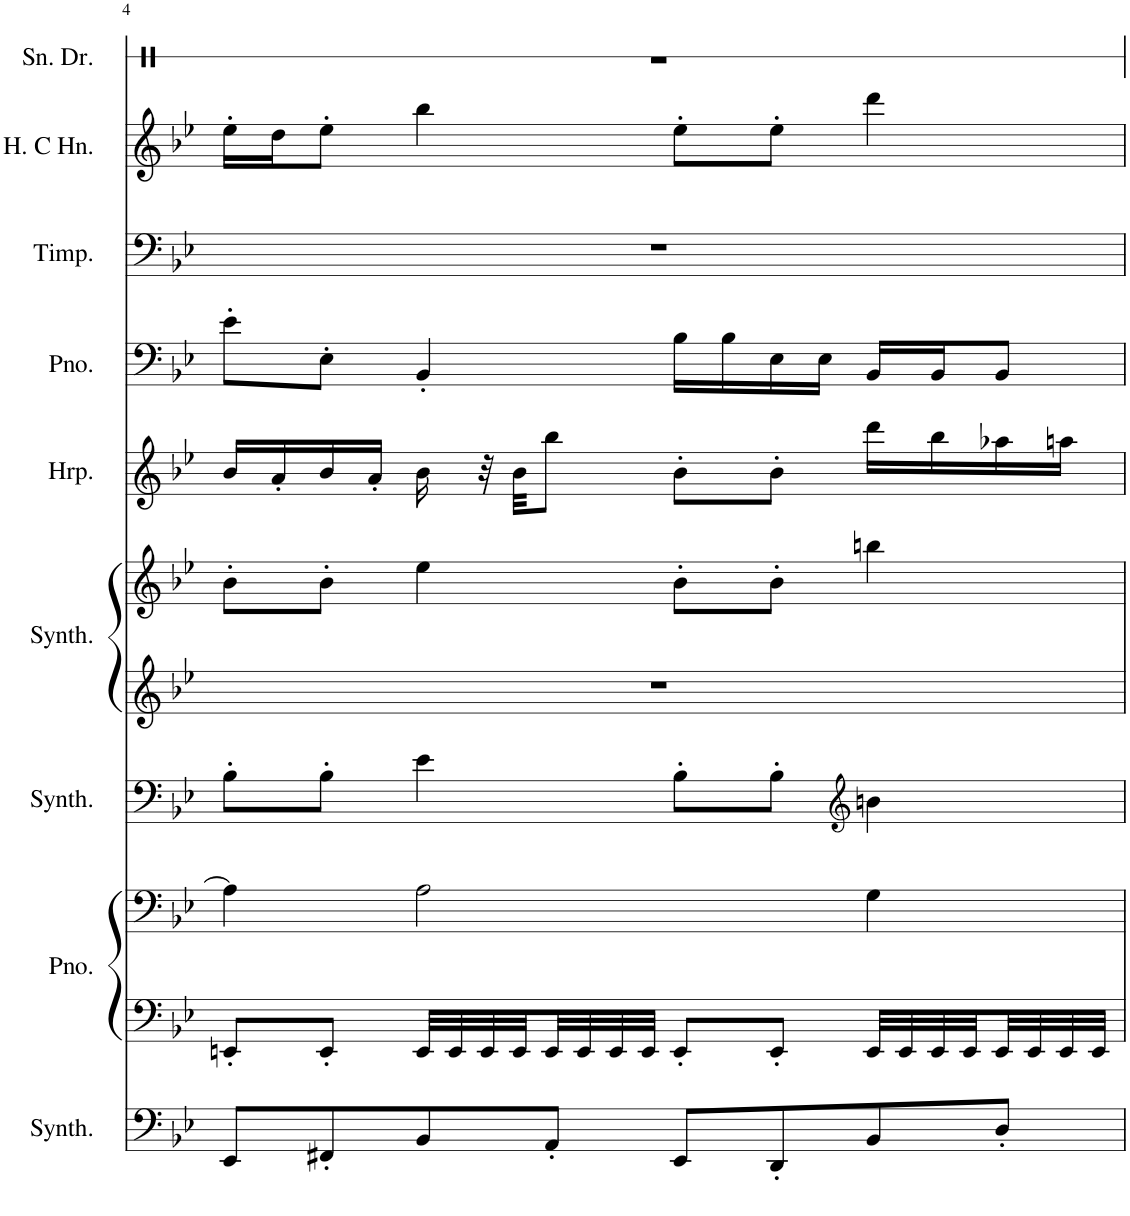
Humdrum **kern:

**kern	**kern	**kern	**kern	**kern	**kern	**kern	**kern	**kern	**kern	**kern
*part9	*part8	*part8	*part7	*part6	*part6	*part5	*part4	*part3	*part2	*part1
*staff11	*staff10	*staff9	*staff8	*staff7	*staff6	*staff5	*staff4	*staff3	*staff2	*staff1
*I"Saw Synthesizer	*I"Piano	*	*I"Effect Synthesizer	*I"Square Synthesizer	*	*I"Harp	*I"Piano	*I"Timpani	*I"High C Horn	*I"Snare Drum
*I'Synth.	*I'Pno.	*	*I'Synth.	*I'Synth.	*	*I'Hrp.	*I'Pno.	*I'Timp.	*I'H. C Hn.	*I'Sn. Dr.
!!LO:PB:g=z
*clefF4	*clefF4	*clefF4	*clefF4	*clefG2	*clefG2	*clefG2	*clefF4	*clefF4	*clefG2	*clefX
*	*	*	*	*	*	*	*	*	*Trd7c12	*
*k[b-e-]	*k[b-e-]	*k[b-e-]	*k[b-e-]	*k[b-e-]	*k[b-e-]	*k[b-e-]	*k[b-e-]	*k[b-e-]	*k[b-e-]	*k[b-e-]
*M4/4	*M4/4	*M4/4	*M4/4	*M4/4	*M4/4	*M4/4	*M4/4	*M4/4	*M4/4	*M4/4
=4	=4	=4	=4	=4	=4	=4	=4	=4	=4	=4
8EE-/L	8EEn'/L	4A\]	8B-'\L	1r	8b-'\L	16b-/LL	8e-'\L	1r	16ee-'\LL	1r
.	.	.	.	.	.	16a'/	.	.	16dd\J	.
8FF#X'/	8EE'/J	.	8B-'\J	.	8b-'\J	16b-/	8E-'\J	.	8ee-'\J	.
.	.	.	.	.	.	16a'/JJ	.	.	.	.
8BB-/	32EE/LLL	2A\	4e-\	.	4ee-\	16b-\	4BB-'/	.	4bb-\	.
.	32EE/	.	.	.	.	.	.	.	.	.
.	32EE/	.	.	.	.	32r	.	.	.	.
.	32EE/	.	.	.	.	32b-\KKL	.	.	.	.
8AA'/J	32EE/	.	.	.	.	8bb-\J	.	.	.	.
.	32EE/	.	.	.	.	.	.	.	.	.
.	32EE/	.	.	.	.	.	.	.	.	.
.	32EE/JJJ	.	.	.	.	.	.	.	.	.
8EE-/L	8EE'/L	.	8B-'\L	.	8b-'\L	8b-'\L	16B-\LL	.	8ee-'\L	.
.	.	.	.	.	.	.	16B-\	.	.	.
8DD'/	8EE'/J	.	8B-'\J	.	8b-'\J	8b-'\J	16E-\	.	8ee-'\J	.
.	.	.	.	.	.	.	16E-\JJ	.	.	.
*	*	*	*clefG2	*	*	*	*	*	*	*
8BB-/	32EE/LLL	4G\	4bn\	.	4bbn\	16ddd\LL	16BB-/LL	.	4ddd\	.
.	32EE/	.	.	.	.	.	.	.	.	.
.	32EE/	.	.	.	.	16bb-\	16BB-/J	.	.	.
.	32EE/	.	.	.	.	.	.	.	.	.
8D'/J	32EE/	.	.	.	.	16aa-X\	8BB-/J	.	.	.
.	32EE/	.	.	.	.	.	.	.	.	.
.	32EE/	.	.	.	.	16aan\JJ	.	.	.	.
.	32EE/JJJ	.	.	.	.	.	.	.	.	.
=	=	=	=	=	=	=	=	=	=	=
*-	*-	*-	*-	*-	*-	*-	*-	*-	*-	*-
